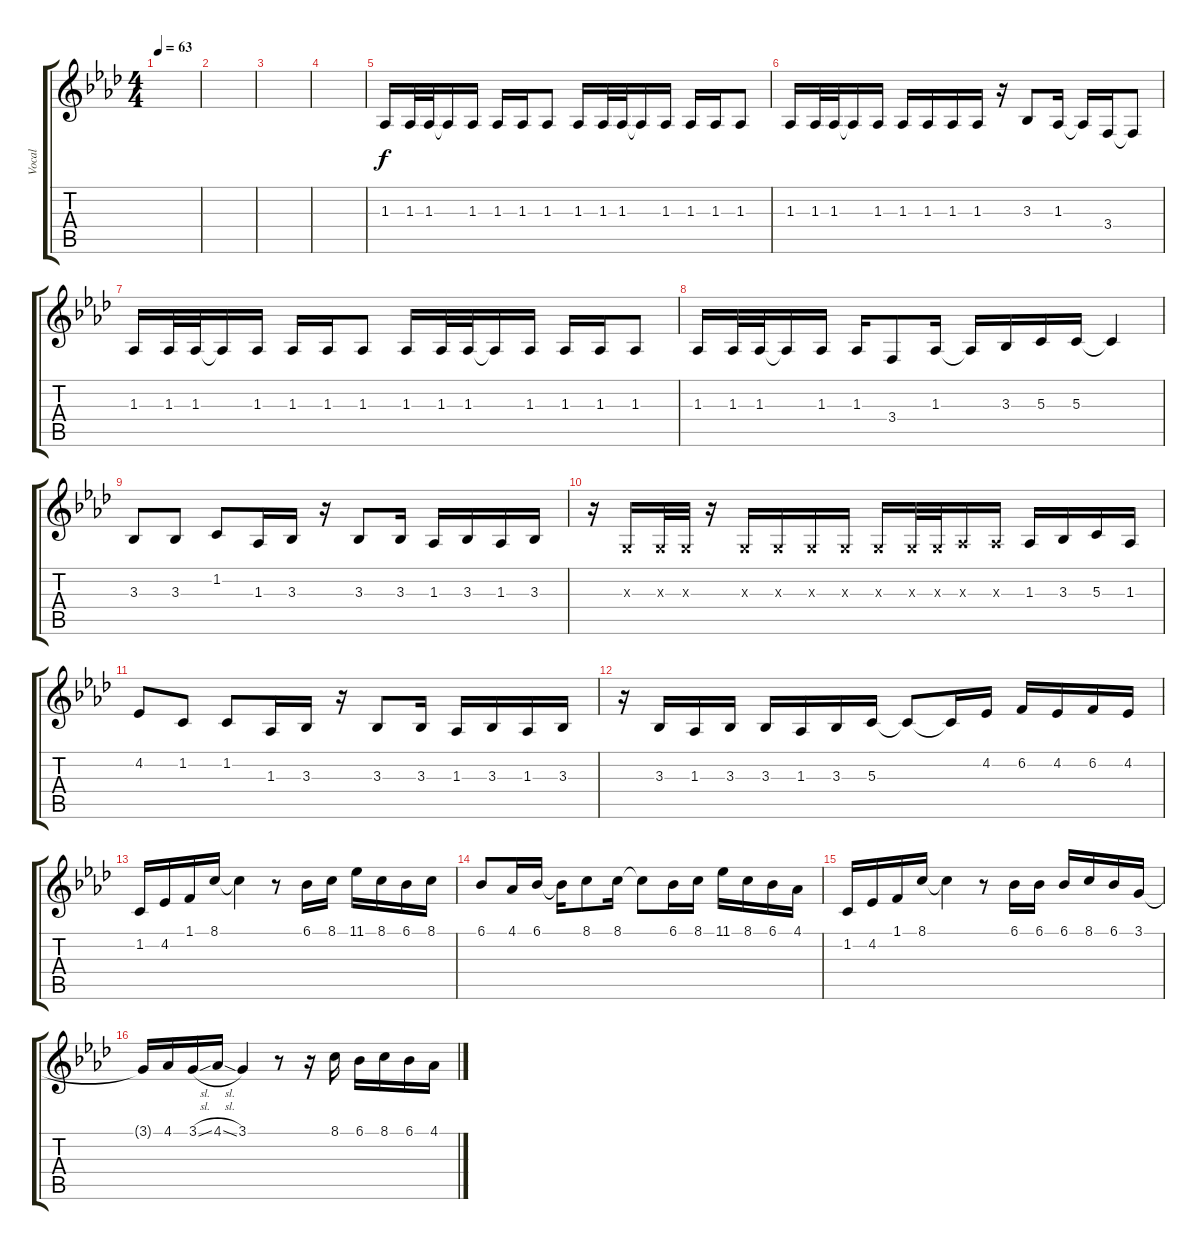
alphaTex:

\track ("Vocal" "Vocal") {instrument clarinet}
\staff {score tabs}
\tuning (E4 B3 G3 D3 A2 E2) {hide}
\ts (4 4)
\tempo 63
\clef g2
\ks ab
|
|
|
|
1.3.16 1.3.32 1.3.32 1.3{t}.16 1.3.16 1.3.16 1.3.16 1.3.8 1.3.16 1.3.32 1.3.32 1.3{t}.16 1.3.16 1.3.16 1.3.16 1.3.8 |
1.3.16 1.3.32 1.3.32 1.3{t}.16 1.3.16 1.3.16 1.3.16 1.3.16 1.3.16 r.16 3.3.8 1.3.16 1.3{t}.16 3.4.16 3.4{t}.8 |
1.3.16 1.3.32 1.3.32 1.3{t}.16 1.3.16 1.3.16 1.3.16 1.3.8 1.3.16 1.3.32 1.3.32 1.3{t}.16 1.3.16 1.3.16 1.3.16 1.3.8 |
1.3.16 1.3.32 1.3.32 1.3{t}.16 1.3.16 1.3.16 3.4.8 1.3.16 1.3{t}.16 3.3.16 5.3.16 5.3.16 5.3{t}.4 |
3.3.8 3.3.8 1.2.8 1.3.16 3.3.16 r.16 3.3.8 3.3.16 1.3.16 3.3.16 1.3.16 3.3.16 |
r.16 0.3{x}.16 0.3{x}.32 0.3{x}.32 r.16 0.3{x}.16 0.3{x}.16 0.3{x}.16 0.3{x}.16 0.3{x}.16 0.3{x}.32 0.3{x}.32 1.3{x}.16 1.3{x}.16 1.3.16 3.3.16 5.3.16 1.3.16 |
4.2.8 1.2.8 1.2.8 1.3.16 3.3.16 r.16 3.3.8 3.3.16 1.3.16 3.3.16 1.3.16 3.3.16 |
r.16 3.3.16 1.3.16 3.3.16 3.3.16 1.3.16 3.3.16 5.3.16 5.3{t}.8 5.3{t}.16 4.2.16 6.2.16 4.2.16 6.2.16 4.2.16 |
1.2.16 4.2.16 1.1.16 8.1.16 8.1{t}.4 r.8 6.1.16 8.1.16 11.1.16 8.1.16 6.1.16 8.1.16 |
6.1.8 4.1.16 6.1.16 6.1{t}.16 8.1.8 8.1.16 8.1{t}.8 6.1.16 8.1.16 11.1.16 8.1.16 6.1.16 4.1.16 |
1.2.16 4.2.16 1.1.16 8.1.16 8.1{t}.4 r.8 6.1.16 6.1.16 6.1.16 8.1.16 6.1.16 3.1.16 |
3.1{t}.16 4.1.16 3.1{sl}.16 4.1{sl}.16 3.1.4 r.8 r.16 8.1.16 6.1.16 8.1.16 6.1.16 4.1.16
